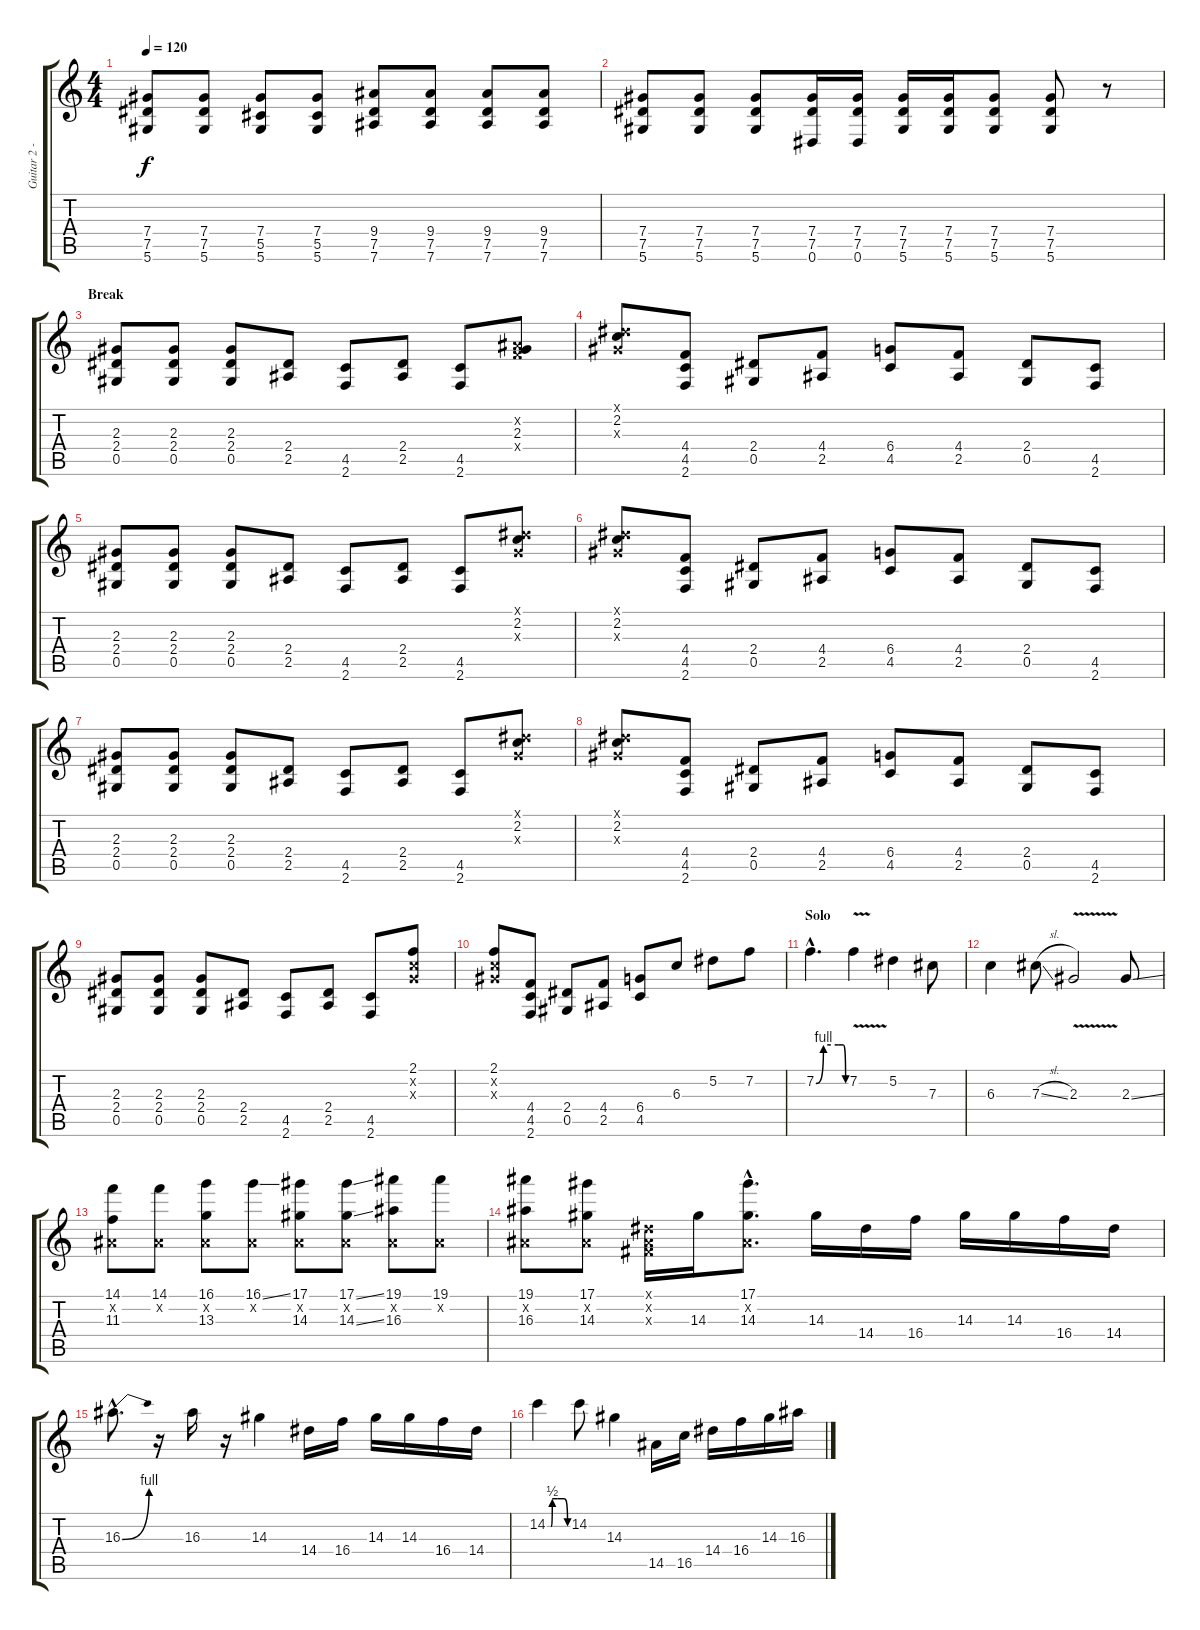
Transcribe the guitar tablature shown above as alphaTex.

\track ("Guitar 2 - lead, right" "Guitar 2 -") {instrument distortionguitar}
\staff {score tabs}
\tuning (Eb4 Bb3 Gb3 Db3 Ab2 Eb2) {hide}
\ts (4 4)
\tempo 120
\clef g2
\ks c
(7.4 7.5 5.6).8{dy f} (7.4 7.5 5.6).8 (7.4 5.5 5.6).8 (7.4 5.5 5.6).8 (9.4 7.5 7.6).8 (9.4 7.5 7.6).8 (9.4 7.5 7.6).8 (9.4 7.5 7.6).8 |
(7.4 7.5 5.6).8 (7.4 7.5 5.6).8 (7.4 7.5 5.6).8 (7.4 7.5 0.6).16 (7.4 7.5 0.6).16 (7.4 7.5 5.6).16 (7.4 7.5 5.6).16 (7.4 7.5 5.6).8 (7.4 7.5 5.6).8 r.8 |
\section ("" "Break")
(2.3 2.4 0.5).8{instrument overdrivenguitar} (2.3 2.4 0.5).8 (2.3 2.4 0.5).8 (2.4 2.5).8 (4.5 2.6).8 (2.4 2.5).8 (4.5 2.6).8 (0.2{x} 2.3 4.4{x}).8{instrument guitarharmonics} |
(0.1{x} 2.2 2.3{x}).8 (4.4 4.5 2.6).8{instrument overdrivenguitar} (2.4 0.5).8 (4.4 2.5).8 (6.4 4.5).8 (4.4 2.5).8 (2.4 0.5).8 (4.5 2.6).8 |
(2.3 2.4 0.5).8{instrument overdrivenguitar} (2.3 2.4 0.5).8 (2.3 2.4 0.5).8 (2.4 2.5).8 (4.5 2.6).8 (2.4 2.5).8 (4.5 2.6).8 (0.1{x} 2.2 2.3{x}).8{instrument guitarharmonics} |
(0.1{x} 2.2 2.3{x}).8 (4.4 4.5 2.6).8{instrument overdrivenguitar} (2.4 0.5).8 (4.4 2.5).8 (6.4 4.5).8 (4.4 2.5).8 (2.4 0.5).8 (4.5 2.6).8 |
(2.3 2.4 0.5).8{instrument overdrivenguitar} (2.3 2.4 0.5).8 (2.3 2.4 0.5).8 (2.4 2.5).8 (4.5 2.6).8 (2.4 2.5).8 (4.5 2.6).8 (0.1{x} 2.2 2.3{x}).8{instrument guitarharmonics} |
(0.1{x} 2.2 2.3{x}).8 (4.4 4.5 2.6).8{instrument overdrivenguitar} (2.4 0.5).8 (4.4 2.5).8 (6.4 4.5).8 (4.4 2.5).8 (2.4 0.5).8 (4.5 2.6).8 |
(2.3 2.4 0.5).8{instrument overdrivenguitar} (2.3 2.4 0.5).8 (2.3 2.4 0.5).8 (2.4 2.5).8 (4.5 2.6).8 (2.4 2.5).8 (4.5 2.6).8 (2.1 2.2{x} 2.3{x}).8{instrument guitarharmonics} |
(2.1 2.2{x} 2.3{x}).8 (4.4 4.5 2.6).8{instrument overdrivenguitar} (2.4 0.5).8 (4.4 2.5).8 (6.4 4.5).8 6.3.8{instrument distortionguitar} 5.2.8 7.2.8 |
\section ("" "Solo")
7.2{be (custom 0 0 15 4 30 4 45 4 55 4 60 0) hac}.4{d} 7.2{v}.4 5.2.4 7.3.8 |
6.3.4 7.3{sl}.8 2.3{v}.2 2.3{ss}.8 |
(14.1 0.2{x} 11.3).8 (14.1 0.2{x}).8 (16.1 0.2{x} 13.3).8 (16.1{ss} 0.2{x}).8 (17.1 0.2{x} 14.3).8 (17.1{ss} 0.2{x} 14.3{ss}).8 (19.1 0.2{x} 16.3).8 (19.1 0.2{x}).8 |
(19.1 0.2{x} 16.3).8 (17.1 0.2{x} 14.3).8 (0.1{x} 0.2{x} 0.3{x}).16 14.3.16 (17.1{hac} 0.2{hac x} 14.3{hac}).8{d} 14.3.16 14.4.16 16.4.16 14.3.16 14.3.16 16.4.16 14.4.16 |
16.3{be (bend 0 0 60 4) hac}.8{d} r.16 16.3.16 r.16 14.3.4 14.4.16 16.4.16 14.3.16 14.3.16 16.4.16 14.4.16 |
14.2{be (custom 0 0 11 0 15 2 30 2 50 2 60 0)}.4 14.2.8 14.3.4 14.5.16 16.5.16 14.4.16 16.4.16 14.3.16 16.3.16
